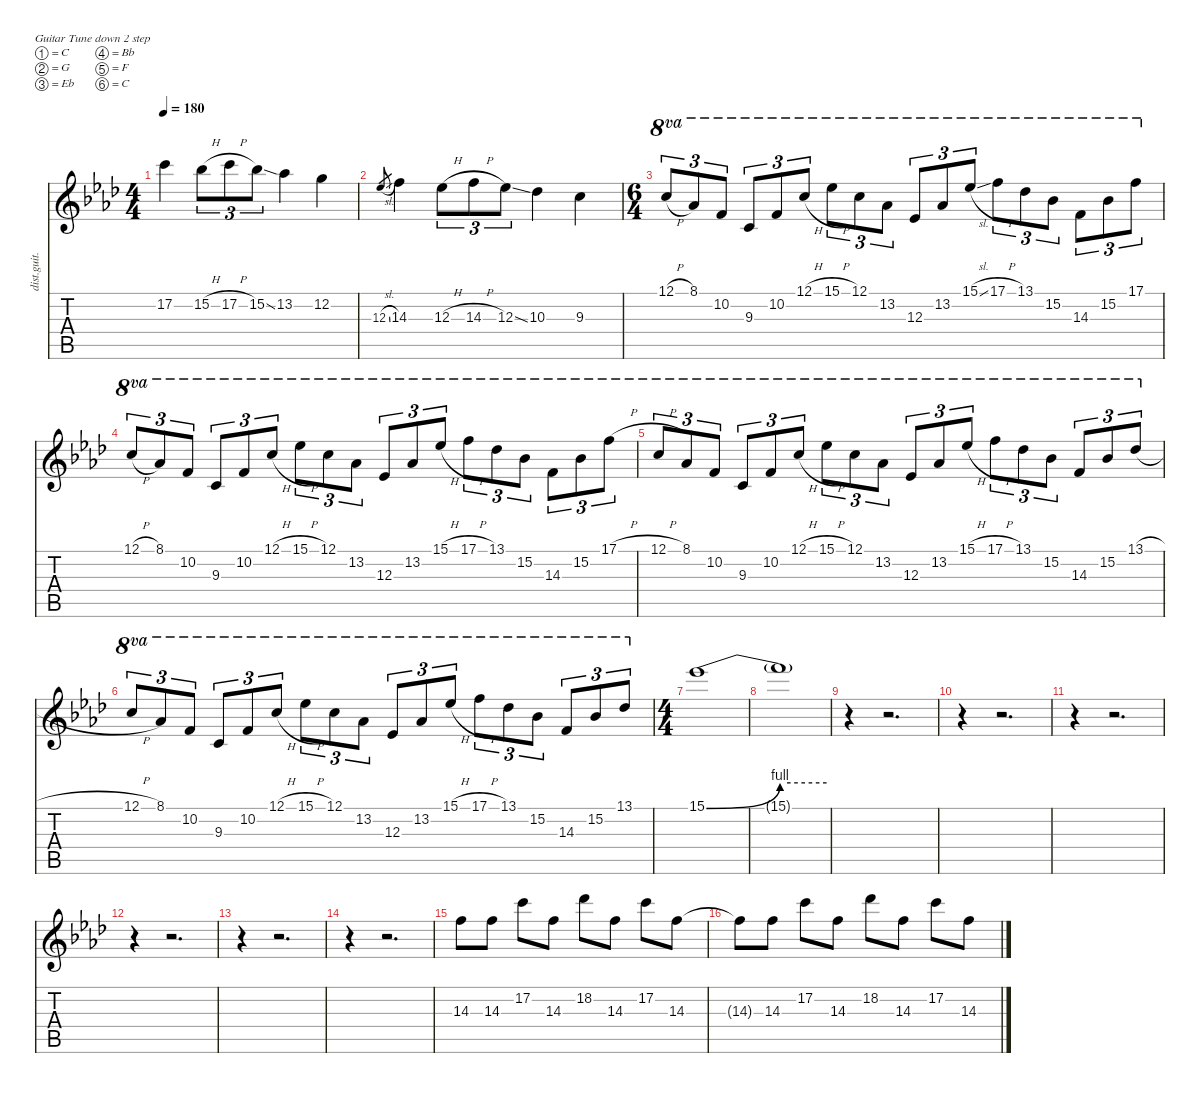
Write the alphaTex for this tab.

\defaultSystemsLayout 4
\hideDynamics
\bracketExtendMode nobrackets
\track ("Rob" "dist.guit.") {solo instrument distortionguitar}
\staff {score tabs}
\tuning (C4 G3 Eb3 Bb2 F2 C2)
\ts (4 4)
\tempo 180
\clef g2
\ks fminor
17.2{acc forcenatural}.4{dy f beam Down} 15.2{h acc b}.8{tu (3 2) beam Down} 17.2{h acc forcenatural}.8{tu (3 2) beam Down} 15.2{ss acc b}.8{tu (3 2) beam Down} 13.2{acc b}.4{beam Down} 12.2{acc forcenatural}.4{beam Down} |
12.3{sl acc b}.8{gr dy mf beam Up} 14.3{acc forcenatural}.4{dy f beam Down} 12.3{h acc b}.8{tu (3 2) beam Down} 14.3{h acc forcenatural}.8{tu (3 2) beam Down} 12.3{ss acc b}.8{tu (3 2) beam Down} 10.3{acc b}.4{beam Down} 9.3{acc forcenatural}.4{beam Down} |
\ts (6 4)
\beaming (8 6 6)
12.1{h acc forcenatural}.8{tu (3 2) ot 8va beam Up} 8.1{acc b}.8{tu (3 2) ot 8va beam Up} 10.2{acc forcenatural}.8{tu (3 2) ot 8va beam Up} 9.3{acc forcenatural}.8{tu (3 2) ot 8va beam Up} 10.2{acc forcenatural}.8{tu (3 2) ot 8va beam Up} 12.1{h acc forcenatural}.8{tu (3 2) ot 8va beam Up} 15.1{h acc b}.8{tu (3 2) ot 8va beam Down} 12.1{acc forcenatural}.8{tu (3 2) ot 8va beam Down} 13.2{acc b}.8{tu (3 2) ot 8va beam Down} 12.3{acc b}.8{tu (3 2) ot 8va beam Up} 13.2{acc b}.8{tu (3 2) ot 8va beam Up} 15.1{sl acc b}.8{tu (3 2) ot 8va beam Up} 17.1{h acc forcenatural}.8{tu (3 2) ot 8va beam Down} 13.1{acc b}.8{tu (3 2) ot 8va beam Down} 15.2{acc b}.8{tu (3 2) ot 8va beam Down} 14.3{acc forcenatural}.8{tu (3 2) ot 8va beam Down} 15.2{acc b}.8{tu (3 2) ot 8va beam Down} 17.1{acc forcenatural}.8{tu (3 2) ot 8va beam Down} |
12.1{h acc forcenatural}.8{tu (3 2) ot 8va beam Up} 8.1{acc b}.8{tu (3 2) ot 8va beam Up} 10.2{acc forcenatural}.8{tu (3 2) ot 8va beam Up} 9.3{acc forcenatural}.8{tu (3 2) ot 8va beam Up} 10.2{acc forcenatural}.8{tu (3 2) ot 8va beam Up} 12.1{h acc forcenatural}.8{tu (3 2) ot 8va beam Up} 15.1{h acc b}.8{tu (3 2) ot 8va beam Down} 12.1{acc forcenatural}.8{tu (3 2) ot 8va beam Down} 13.2{acc b}.8{tu (3 2) ot 8va beam Down} 12.3{acc b}.8{tu (3 2) ot 8va beam Up} 13.2{acc b}.8{tu (3 2) ot 8va beam Up} 15.1{h acc b}.8{tu (3 2) ot 8va beam Up} 17.1{h acc forcenatural}.8{tu (3 2) ot 8va beam Down} 13.1{acc b}.8{tu (3 2) ot 8va beam Down} 15.2{acc b}.8{tu (3 2) ot 8va beam Down} 14.3{acc forcenatural}.8{tu (3 2) ot 8va beam Down} 15.2{acc b}.8{tu (3 2) ot 8va beam Down} 17.1{h acc forcenatural}.8{tu (3 2) ot 8va beam Down} |
12.1{h acc forcenatural}.8{tu (3 2) ot 8va beam Up} 8.1{acc b}.8{tu (3 2) ot 8va beam Up} 10.2{acc forcenatural}.8{tu (3 2) ot 8va beam Up} 9.3{acc forcenatural}.8{tu (3 2) ot 8va beam Up} 10.2{acc forcenatural}.8{tu (3 2) ot 8va beam Up} 12.1{h acc forcenatural}.8{tu (3 2) ot 8va beam Up} 15.1{h acc b}.8{tu (3 2) ot 8va beam Down} 12.1{acc forcenatural}.8{tu (3 2) ot 8va beam Down} 13.2{acc b}.8{tu (3 2) ot 8va beam Down} 12.3{acc b}.8{tu (3 2) ot 8va beam Up} 13.2{acc b}.8{tu (3 2) ot 8va beam Up} 15.1{h acc b}.8{tu (3 2) ot 8va beam Up} 17.1{h acc forcenatural}.8{tu (3 2) ot 8va beam Down} 13.1{acc b}.8{tu (3 2) ot 8va beam Down} 15.2{acc b}.8{tu (3 2) ot 8va beam Down} 14.3{acc forcenatural}.8{tu (3 2) ot 8va beam Up} 15.2{acc b}.8{tu (3 2) ot 8va beam Up} 13.1{h acc b}.8{tu (3 2) ot 8va beam Up} |
12.1{h acc forcenatural}.8{tu (3 2) ot 8va beam Up} 8.1{acc b}.8{tu (3 2) ot 8va beam Up} 10.2{acc forcenatural}.8{tu (3 2) ot 8va beam Up} 9.3{acc forcenatural}.8{tu (3 2) ot 8va beam Up} 10.2{acc forcenatural}.8{tu (3 2) ot 8va beam Up} 12.1{h acc forcenatural}.8{tu (3 2) ot 8va beam Up} 15.1{h acc b}.8{tu (3 2) ot 8va beam Down} 12.1{acc forcenatural}.8{tu (3 2) ot 8va beam Down} 13.2{acc b}.8{tu (3 2) ot 8va beam Down} 12.3{acc b}.8{tu (3 2) ot 8va beam Up} 13.2{acc b}.8{tu (3 2) ot 8va beam Up} 15.1{h acc b}.8{tu (3 2) ot 8va beam Up} 17.1{h acc forcenatural}.8{tu (3 2) ot 8va beam Down} 13.1{acc b}.8{tu (3 2) ot 8va beam Down} 15.2{acc b}.8{tu (3 2) ot 8va beam Down} 14.3{acc forcenatural}.8{tu (3 2) ot 8va beam Up} 15.2{acc b}.8{tu (3 2) ot 8va beam Up} 13.1{acc b}.8{tu (3 2) ot 8va beam Up} |
\ts (4 4)
\beaming (8 2 2 2 2)
15.1{be (bend 0 0 60 4) acc b}.1{beam Down} |
15.1{be (hold 0 4 60 4) t}.1{beam Down} |
r.4{beam Down} r.2{d beam Down} |
r.4{beam Down} r.2{d beam Down} |
r.4{beam Down} r.2{d beam Down} |
r.4{beam Down} r.2{d beam Down} |
r.4{beam Down} r.2{d beam Down} |
r.4{beam Down} r.2{d beam Down} |
14.3{acc forcenatural}.8{beam Down} 14.3{acc forcenatural}.8{beam Down} 17.2{acc forcenatural}.8{beam Down} 14.3{acc forcenatural}.8{beam Down} 18.2{acc b}.8{beam Down} 14.3{acc forcenatural}.8{beam Down} 17.2{acc forcenatural}.8{beam Down} 14.3{acc forcenatural}.8{beam Down} |
14.3{t acc forcenatural}.8{beam Down} 14.3{acc forcenatural}.8{beam Down} 17.2{acc forcenatural}.8{beam Down} 14.3{acc forcenatural}.8{beam Down} 18.2{acc b}.8{beam Down} 14.3{acc forcenatural}.8{beam Down} 17.2{acc forcenatural}.8{beam Down} 14.3{acc forcenatural}.8{beam Down}
